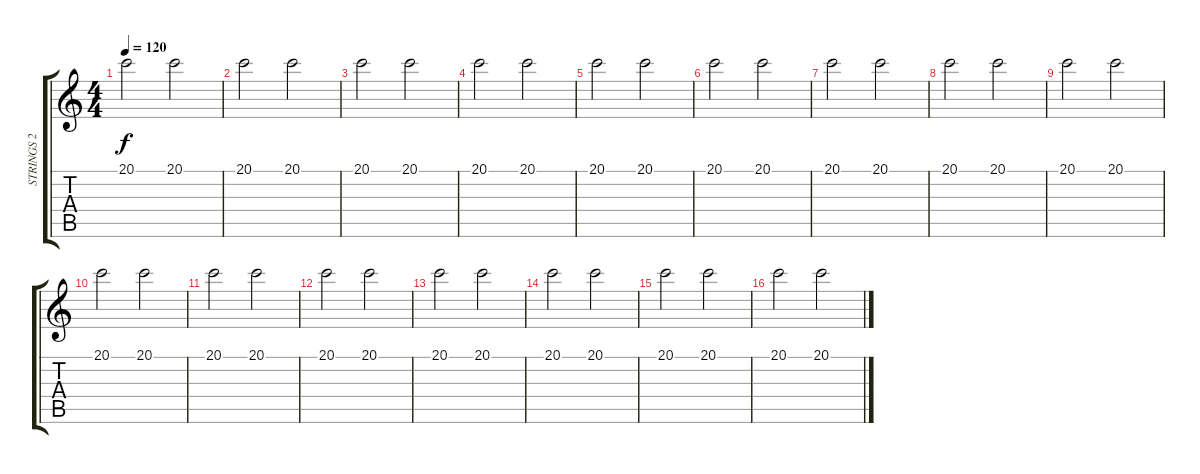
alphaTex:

\track ("STRINGS 2" "STRINGS 2") {instrument stringensemble1}
\staff {score tabs}
\tuning (E4 B3 G3 D3 A2 E2) {hide}
\ts (4 4)
\tempo 120
\clef g2
\ks c
20.1.2{dy f} 20.1.2 |
20.1.2 20.1.2 |
20.1.2 20.1.2 |
20.1.2 20.1.2 |
20.1.2 20.1.2 |
20.1.2 20.1.2 |
20.1.2 20.1.2 |
20.1.2 20.1.2 |
20.1.2 20.1.2 |
20.1.2 20.1.2 |
20.1.2 20.1.2 |
20.1.2 20.1.2 |
20.1.2 20.1.2 |
20.1.2 20.1.2 |
20.1.2 20.1.2 |
20.1.2 20.1.2
